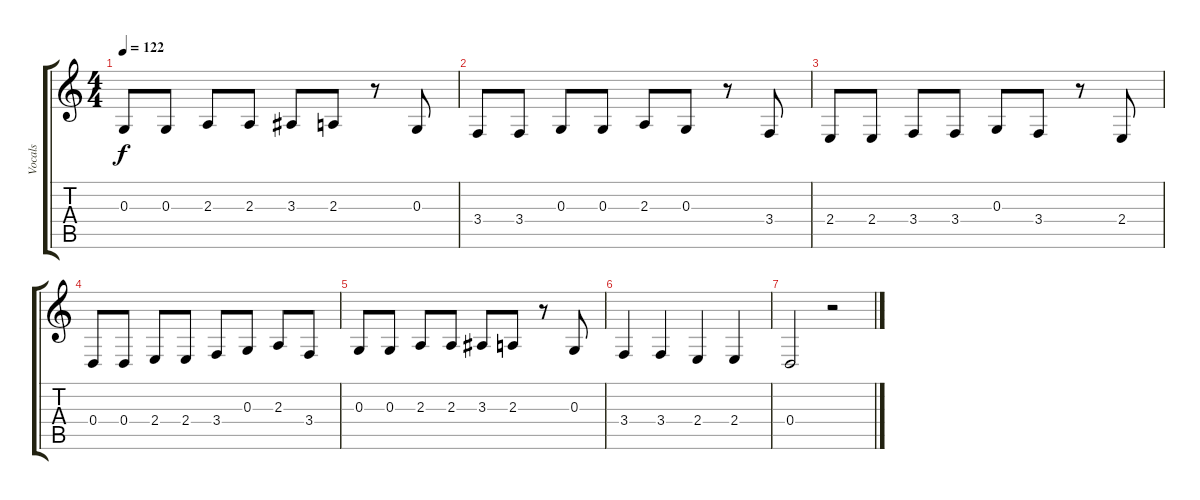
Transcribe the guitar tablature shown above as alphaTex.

\track ("Vocals" "Vocals") {instrument brightacousticpiano}
\staff {score tabs}
\tuning (E4 B3 G3 D3 A2 E2) {hide}
\ts (4 4)
\tempo 122
\clef g2
\ks c
0.3.8{dy f} 0.3.8 2.3.8 2.3.8 3.3.8 2.3.8 r.8 0.3.8 |
3.4.8 3.4.8 0.3.8 0.3.8 2.3.8 0.3.8 r.8 3.4.8 |
2.4.8 2.4.8 3.4.8 3.4.8 0.3.8 3.4.8 r.8 2.4.8 |
0.4.8 0.4.8 2.4.8 2.4.8 3.4.8 0.3.8 2.3.8 3.4.8 |
0.3.8 0.3.8 2.3.8 2.3.8 3.3.8 2.3.8 r.8 0.3.8 |
3.4.4 3.4.4 2.4.4 2.4.4 |
0.4.2 r.2
